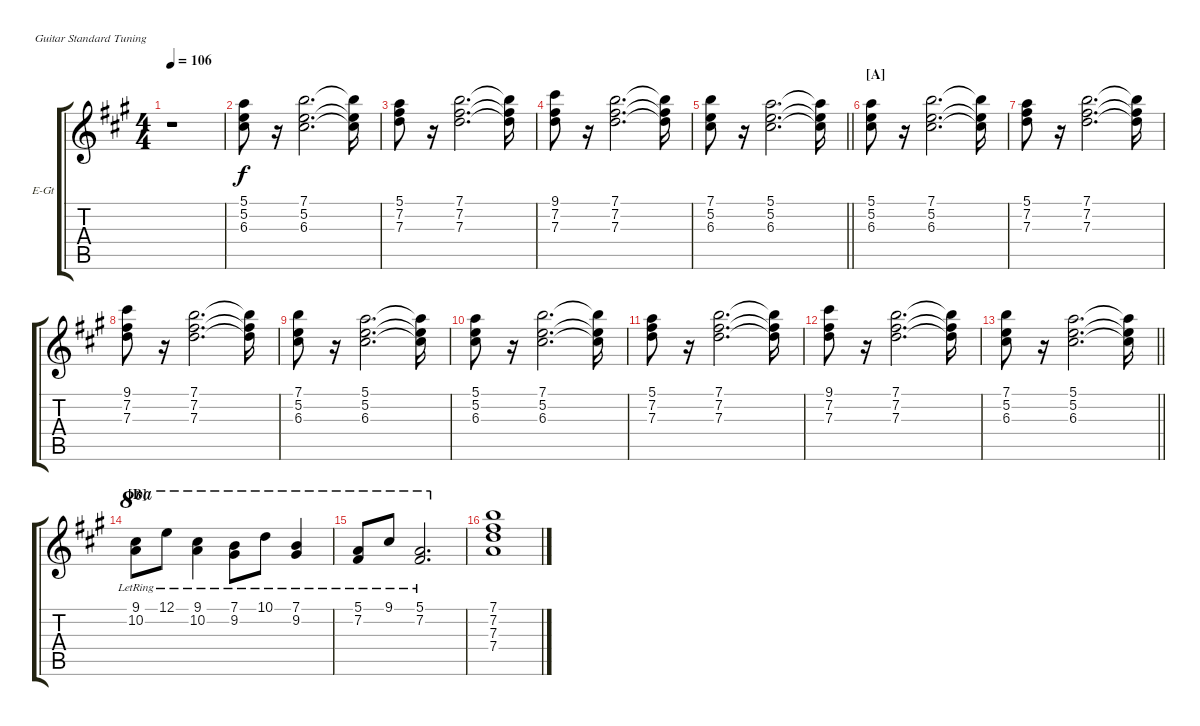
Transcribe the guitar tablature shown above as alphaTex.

\bracketExtendMode groupsimilarinstruments
\firstSystemTrackNameOrientation horizontal
\otherSystemsTrackNameOrientation horizontal
\track ("Albert Hammond Jr." "E-Gt") {instrument electricguitarjazz}
\staff {score tabs}
\tuning (E4 B3 G3 D3 A2 E2)
\ts (4 4)
\tempo 106
\clef g2
\ks a
r.1{dy f} |
(5.1 5.2 6.3).8 r.16 (7.1 5.2 6.3).2{d} (7.1{t} 5.2{t} 6.3{t}).16 |
(7.2 7.3 5.1).8 r.16 (7.1 7.2 7.3).2{d} (7.1{t} 7.2{t} 7.3{t}).16 |
(7.2 7.3 9.1).8 r.16 (7.1 7.2 7.3).2{d} (7.1{t} 7.2{t} 7.3{t}).16 |
\barLineRight lightlight
(7.1 5.2 6.3).8 r.16 (5.1 5.2 6.3).2{d} (5.1{t} 5.2{t} 6.3{t}).16 |
\section ("A" "")
(5.1 5.2 6.3).8 r.16 (7.1 5.2 6.3).2{d} (7.1{t} 5.2{t} 6.3{t}).16 |
(7.2 7.3 5.1).8 r.16 (7.1 7.2 7.3).2{d} (7.1{t} 7.2{t} 7.3{t}).16 |
(7.2 7.3 9.1).8 r.16 (7.1 7.2 7.3).2{d} (7.1{t} 7.2{t} 7.3{t}).16 |
(7.1 5.2 6.3).8 r.16 (5.1 5.2 6.3).2{d} (5.1{t} 5.2{t} 6.3{t}).16 |
(5.1 5.2 6.3).8 r.16 (7.1 5.2 6.3).2{d} (7.1{t} 5.2{t} 6.3{t}).16 |
(7.2 7.3 5.1).8 r.16 (7.1 7.2 7.3).2{d} (7.1{t} 7.2{t} 7.3{t}).16 |
(7.2 7.3 9.1).8 r.16 (7.1 7.2 7.3).2{d} (7.1{t} 7.2{t} 7.3{t}).16 |
\barLineRight lightlight
(7.1 5.2 6.3).8 r.16 (5.1 5.2 6.3).2{d} (5.1{t} 5.2{t} 6.3{t}).16 |
\section ("B" "")
(9.1{lr} 10.2{lr}).8{ot 8va} 12.1{lr}.8{ot 8va} (9.1{lr} 10.2{lr}).4{ot 8va} (7.1{lr} 9.2{lr}).8{ot 8va} 10.1{lr}.8{ot 8va} (7.1{lr} 9.2{lr}).4{ot 8va} |
(5.1{lr} 7.2{lr}).8{ot 8va} 9.1{lr}.8{ot 8va} (5.1{lr} 7.2{lr}).2{d ot 8va} |
(7.1 7.2 7.3 7.4).1
